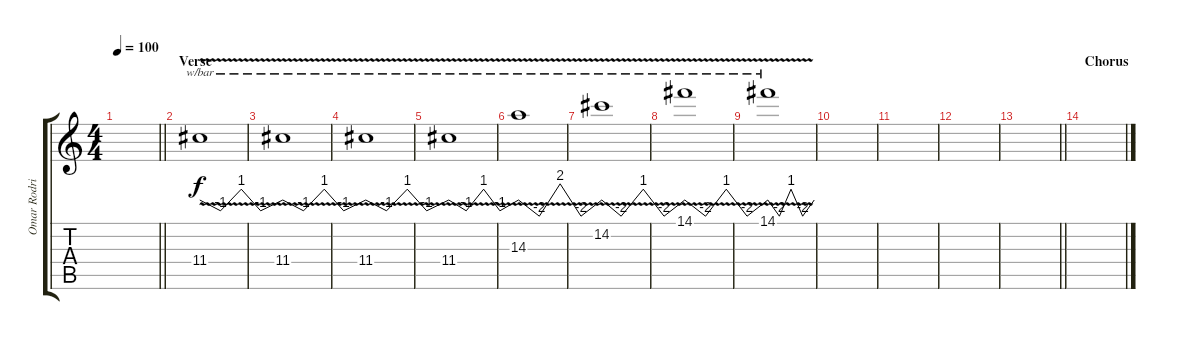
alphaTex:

\track ("Omar Rodriguez" "Omar Rodri") {instrument distortionguitar}
\staff {score tabs}
\tuning (E4 B3 G3 D3 A2 E2) {hide}
\ts (4 4)
\tempo 100
\clef g2
\barLineRight lightlight
\ks c
|
\section ("" "Verse")
11.4{v}.1{tbe (custom default 0 0 15 -4 30 4 44 -4 60 0)} |
11.4{v}.1{tbe (custom default 0 0 15 -4 30 4 44 -4 60 0)} |
11.4{v}.1{tbe (custom default 0 0 15 -4 30 4 44 -4 60 0)} |
11.4{v}.1{tbe (custom default 0 0 15 -4 30 4 44 -4 60 0)} |
14.3{v}.1{tbe (custom default 0 0 15 -8 30 8 45 -8 60 0)} |
14.2{v}.1{tbe (custom default 0 0 14 -8 30 4 45 -8 60 0)} |
14.1{v}.1{tbe (custom default 0 0 15 -8 30 4 45 -8 60 0)} |
14.1{v}.1{tbe (custom default 0 0 15 -8 30 4 45 -8 60 0)} |
|
|
|
\barLineRight lightlight
|
\section ("" "Chorus")
